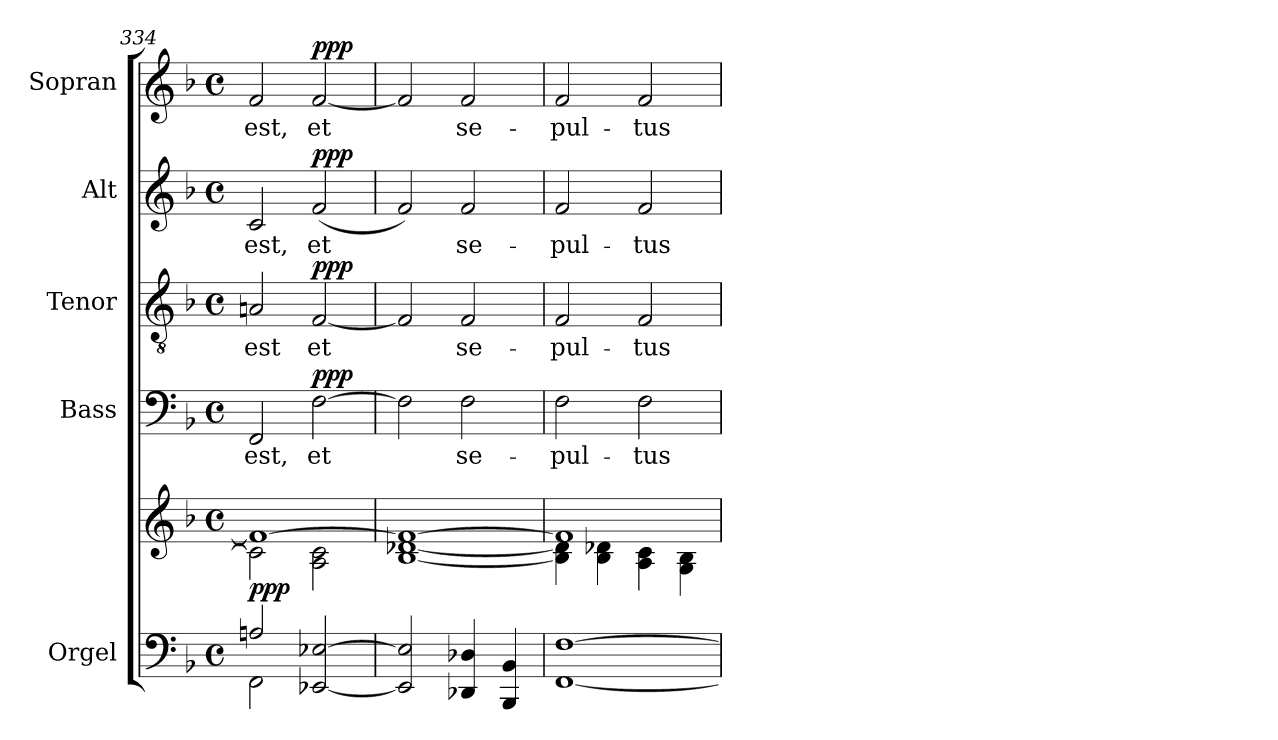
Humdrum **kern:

**kern	**kern	**dynam	**kern	**text	**dynam	**kern	**text	**dynam	**kern	**text	**dynam	**kern	**text	**dynam
*part5	*part5	*part5	*part4	*part4	*part4	*part3	*part3	*part3	*part2	*part2	*part2	*part1	*part1	*part1
*staff6	*staff5	*staff5/6	*staff4	*staff4	*staff4	*staff3	*staff3	*staff3	*staff2	*staff2	*staff2	*staff1	*staff1	*staff1
*I"Orgel	*	*	*I"Bass	*	*	*I"Tenor	*	*	*I"Alt	*	*	*I"Sopran	*	*
*I'Org.	*	*	*I'B	*	*	*I'T	*	*	*I'A	*	*	*I'S	*	*
*clefF4	*clefG2	*	*clefF4	*	*	*clefGv2	*	*	*clefG2	*	*	*clefG2	*	*
*k[b-]	*k[b-]	*	*k[b-]	*	*	*k[b-]	*	*	*k[b-]	*	*	*k[b-]	*	*
*F:	*F:	*	*F:	*	*	*F:	*	*	*F:	*	*	*F:	*	*
*M4/4	*M4/4	*	*M4/4	*	*	*M4/4	*	*	*M4/4	*	*	*M4/4	*	*
*met(c)	*met(c)	*	*met(c)	*	*	*met(c)	*	*	*met(c)	*	*	*met(c)	*	*
=334	=334	=334	=334	=334	=334	=334	=334	=334	=334	=334	=334	=334	=334	=334
*^	*^	*	*	*	*	*	*	*	*	*	*	*	*	*
!	!	!	!	!LO:DY:b	!	!LO:LY:b	!	!	!LO:LY:b	!	!	!LO:LY:b	!	!	!LO:LY:b	!
2An/	2FF\	1f_	2c\]	ppp	2FF/	est,	.	2An/	est	.	2c/	est,	.	2f/	est,	.
!	!	!	!	!	!	!LO:LY:b	!LO:DY:a	!	!LO:LY:b	!LO:DY:a	!	!LO:LY:b	!LO:DY:a	!	!LO:LY:b	!LO:DY:a
[>2EE-X/ [>2E-X/	2ryy	.	2A\ 2c\	.	[2F\	et	ppp	[2F/	et	ppp	(<2f/	et	ppp	[2f/	et	ppp
*v	*v	*	*	*	*	*	*	*	*	*	*	*	*	*	*	*
=335	=335	=335	=335	=335	=335	=335	=335	=335	=335	=335	=335	=335	=335	=335	=335
2EE-/] 2E-/]	1f_	[<1B- [<1d-X	.	2F\]	.	.	2F/]	.	.	2f/)	.	.	2f/]	.	.
!	!	!	!	!	!LO:LY:b	!	!	!LO:LY:b	!	!	!LO:LY:b	!	!	!LO:LY:b	!
4DD-X/ 4D-X/	.	.	.	2F\	se-	.	2F/	se-	.	2f/	se-	.	2f/	se-	.
4BBB-/ 4BB-/	.	.	.	.	.	.	.	.	.	.	.	.	.	.	.
=336	=336	=336	=336	=336	=336	=336	=336	=336	=336	=336	=336	=336	=336	=336	=336
!	!	!	!	!	!LO:LY:b	!	!	!LO:LY:b	!	!	!LO:LY:b	!	!	!LO:LY:b	!
[1FF [1F	1f]	4B-\] 4d-\]	.	2F\	-pul-	.	2F/	-pul-	.	2f/	-pul-	.	2f/	-pul-	.
.	.	4B-\ 4d-X\	.	.	.	.	.	.	.	.	.	.	.	.	.
!	!	!	!	!	!LO:LY:b	!	!	!LO:LY:b	!	!	!LO:LY:b	!	!	!LO:LY:b	!
.	.	4A\ 4c\	.	2F\	-tus	.	2F/	-tus	.	2f/	-tus	.	2f/	-tus	.
.	.	4G\ 4B-\	.	.	.	.	.	.	.	.	.	.	.	.	.
*	*v	*v	*	*	*	*	*	*	*	*	*	*	*	*	*
=	=	=	=	=	=	=	=	=	=	=	=	=	=	=
*-	*-	*-	*-	*-	*-	*-	*-	*-	*-	*-	*-	*-	*-	*-
